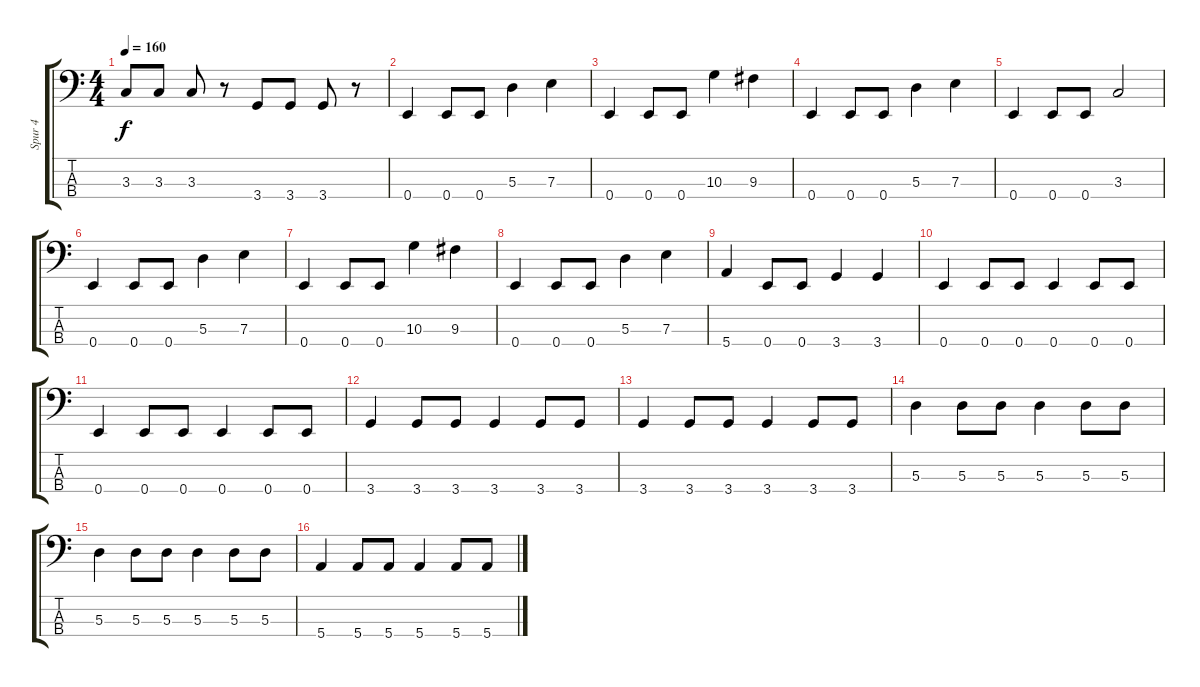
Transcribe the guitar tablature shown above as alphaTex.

\track ("Spur 4" "Spur 4") {instrument electricbassfinger}
\staff {score tabs}
\tuning (G2 D2 A1 E1) {hide}
\ts (4 4)
\tempo 160
\clef f4
\ks c
3.3.8{dy f} 3.3.8 3.3.8 r.8 3.4.8 3.4.8 3.4.8 r.8 |
0.4.4 0.4.8 0.4.8 5.3.4 7.3.4 |
0.4.4 0.4.8 0.4.8 10.3.4 9.3.4 |
0.4.4 0.4.8 0.4.8 5.3.4 7.3.4 |
0.4.4 0.4.8 0.4.8 3.3.2 |
0.4.4 0.4.8 0.4.8 5.3.4 7.3.4 |
0.4.4 0.4.8 0.4.8 10.3.4 9.3.4 |
0.4.4 0.4.8 0.4.8 5.3.4 7.3.4 |
5.4.4 0.4.8 0.4.8 3.4.4 3.4.4 |
0.4.4 0.4.8 0.4.8 0.4.4 0.4.8 0.4.8 |
0.4.4 0.4.8 0.4.8 0.4.4 0.4.8 0.4.8 |
3.4.4 3.4.8 3.4.8 3.4.4 3.4.8 3.4.8 |
3.4.4 3.4.8 3.4.8 3.4.4 3.4.8 3.4.8 |
5.3.4 5.3.8 5.3.8 5.3.4 5.3.8 5.3.8 |
5.3.4 5.3.8 5.3.8 5.3.4 5.3.8 5.3.8 |
5.4.4 5.4.8 5.4.8 5.4.4 5.4.8 5.4.8
